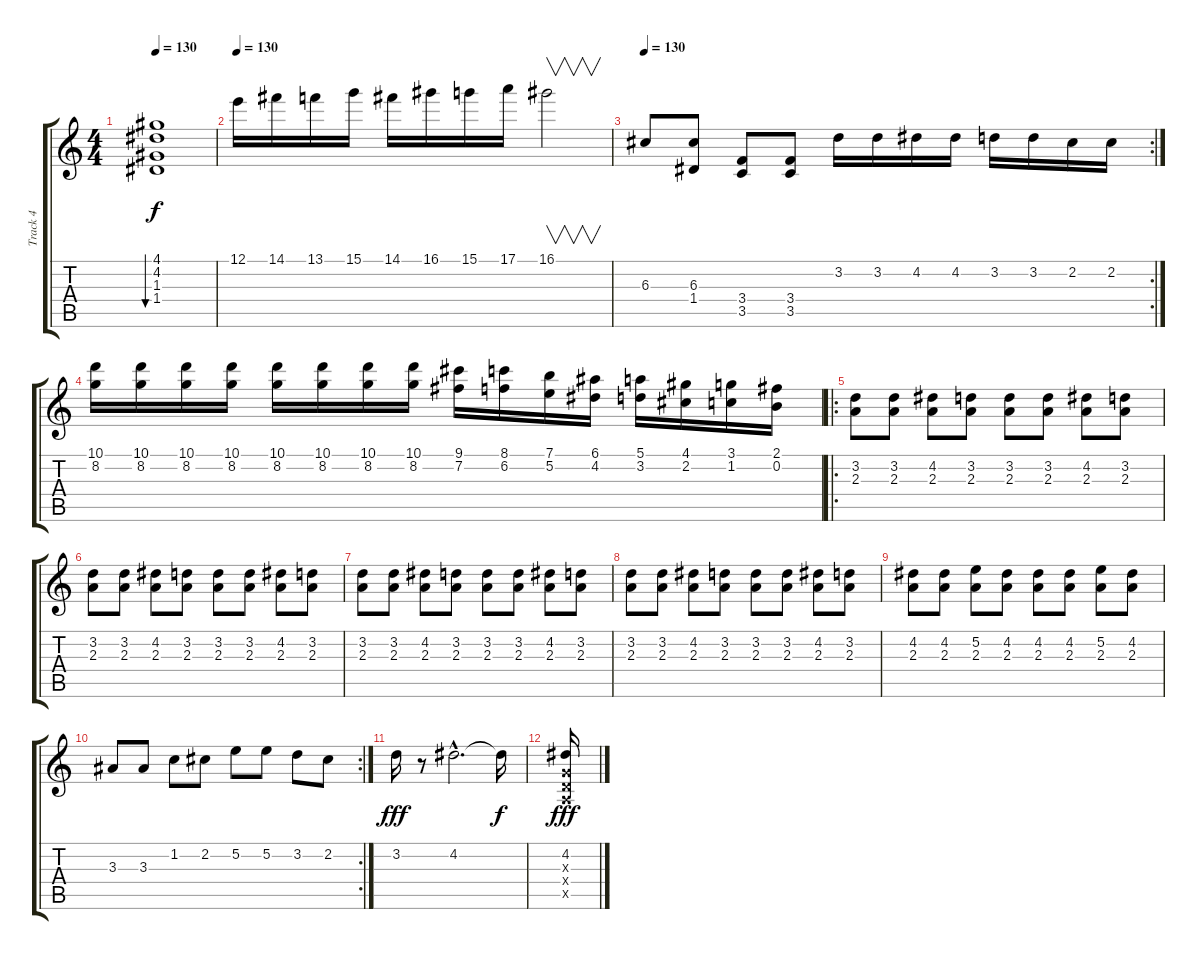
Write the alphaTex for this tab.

\track ("Track 4" "Track 4") {instrument distortionguitar}
\staff {score tabs}
\tuning (E4 B3 G3 D3 A2 E2) {hide}
\ts (4 4)
\tempo 130
\clef g2
\ks c
(4.1 4.2 1.3 1.4).1{bu 60 dy f} |
\tempo 130
12.1.16 14.1.16 13.1.16 15.1.16 14.1.16 16.1.16 15.1.16 17.1.16 16.1.2{v} |
\rc 2
\tempo 130
6.3.8 (6.3 1.4).8 (3.4 3.5).8 (3.4 3.5).8 3.2.16 3.2.16 4.2.16 4.2.16 3.2.16 3.2.16 2.2.16 2.2.16 |
(10.1 8.2).16 (10.1 8.2).16 (10.1 8.2).16 (10.1 8.2).16 (10.1 8.2).16 (10.1 8.2).16 (10.1 8.2).16 (10.1 8.2).16 (9.1 7.2).16 (8.1 6.2).16 (7.1 5.2).16 (6.1 4.2).16 (5.1 3.2).16 (4.1 2.2).16 (3.1 1.2).16 (2.1 0.2).16 |
\ro
(3.2 2.3).8{volume 10} (3.2 2.3).8 (4.2 2.3).8 (3.2 2.3).8 (3.2 2.3).8 (3.2 2.3).8 (4.2 2.3).8 (3.2 2.3).8 |
(3.2 2.3).8 (3.2 2.3).8 (4.2 2.3).8 (3.2 2.3).8 (3.2 2.3).8 (3.2 2.3).8 (4.2 2.3).8 (3.2 2.3).8 |
(3.2 2.3).8 (3.2 2.3).8 (4.2 2.3).8 (3.2 2.3).8 (3.2 2.3).8 (3.2 2.3).8 (4.2 2.3).8 (3.2 2.3).8 |
(3.2 2.3).8 (3.2 2.3).8 (4.2 2.3).8 (3.2 2.3).8 (3.2 2.3).8 (3.2 2.3).8 (4.2 2.3).8 (3.2 2.3).8 |
(4.2 2.3).8 (4.2 2.3).8 (5.2 2.3).8 (4.2 2.3).8 (4.2 2.3).8 (4.2 2.3).8 (5.2 2.3).8 (4.2 2.3).8 |
\rc 2
3.3.8 3.3.8 1.2.8 2.2.8 5.2.8 5.2.8 3.2.8 2.2.8 |
3.2.16{dy fff} r.8 4.2{hac}.2{d} 4.2{t}.16{dy f} |
(4.2 0.3{x} 0.4{x} 0.5{x}).16{dy fff}
